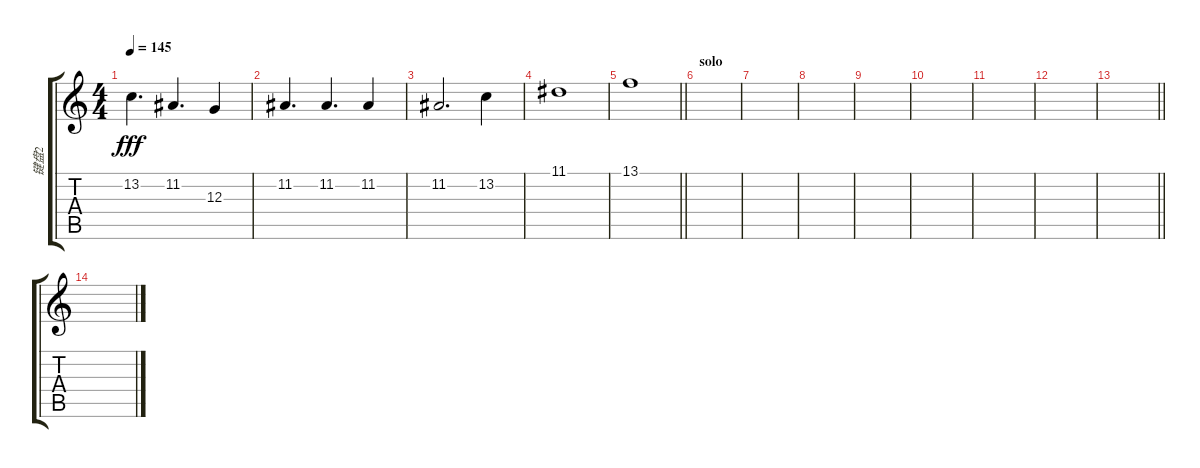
\track ("键盘2" "键盘2") {instrument glockenspiel}
\staff {score tabs}
\tuning (E4 B3 G3 D3 A2 E2) {hide}
\ts (4 4)
\tempo 145
\clef g2
\ks c
13.2.4{d dy fff} 11.2.4{d} 12.3.4 |
11.2.4{d} 11.2.4{d} 11.2.4 |
11.2.2{d} 13.2.4 |
11.1.1 |
\barLineRight lightlight
13.1.1 |
\section ("" "solo")
|
|
|
|
|
|
|
\barLineRight lightlight
|
\section ("" "")
